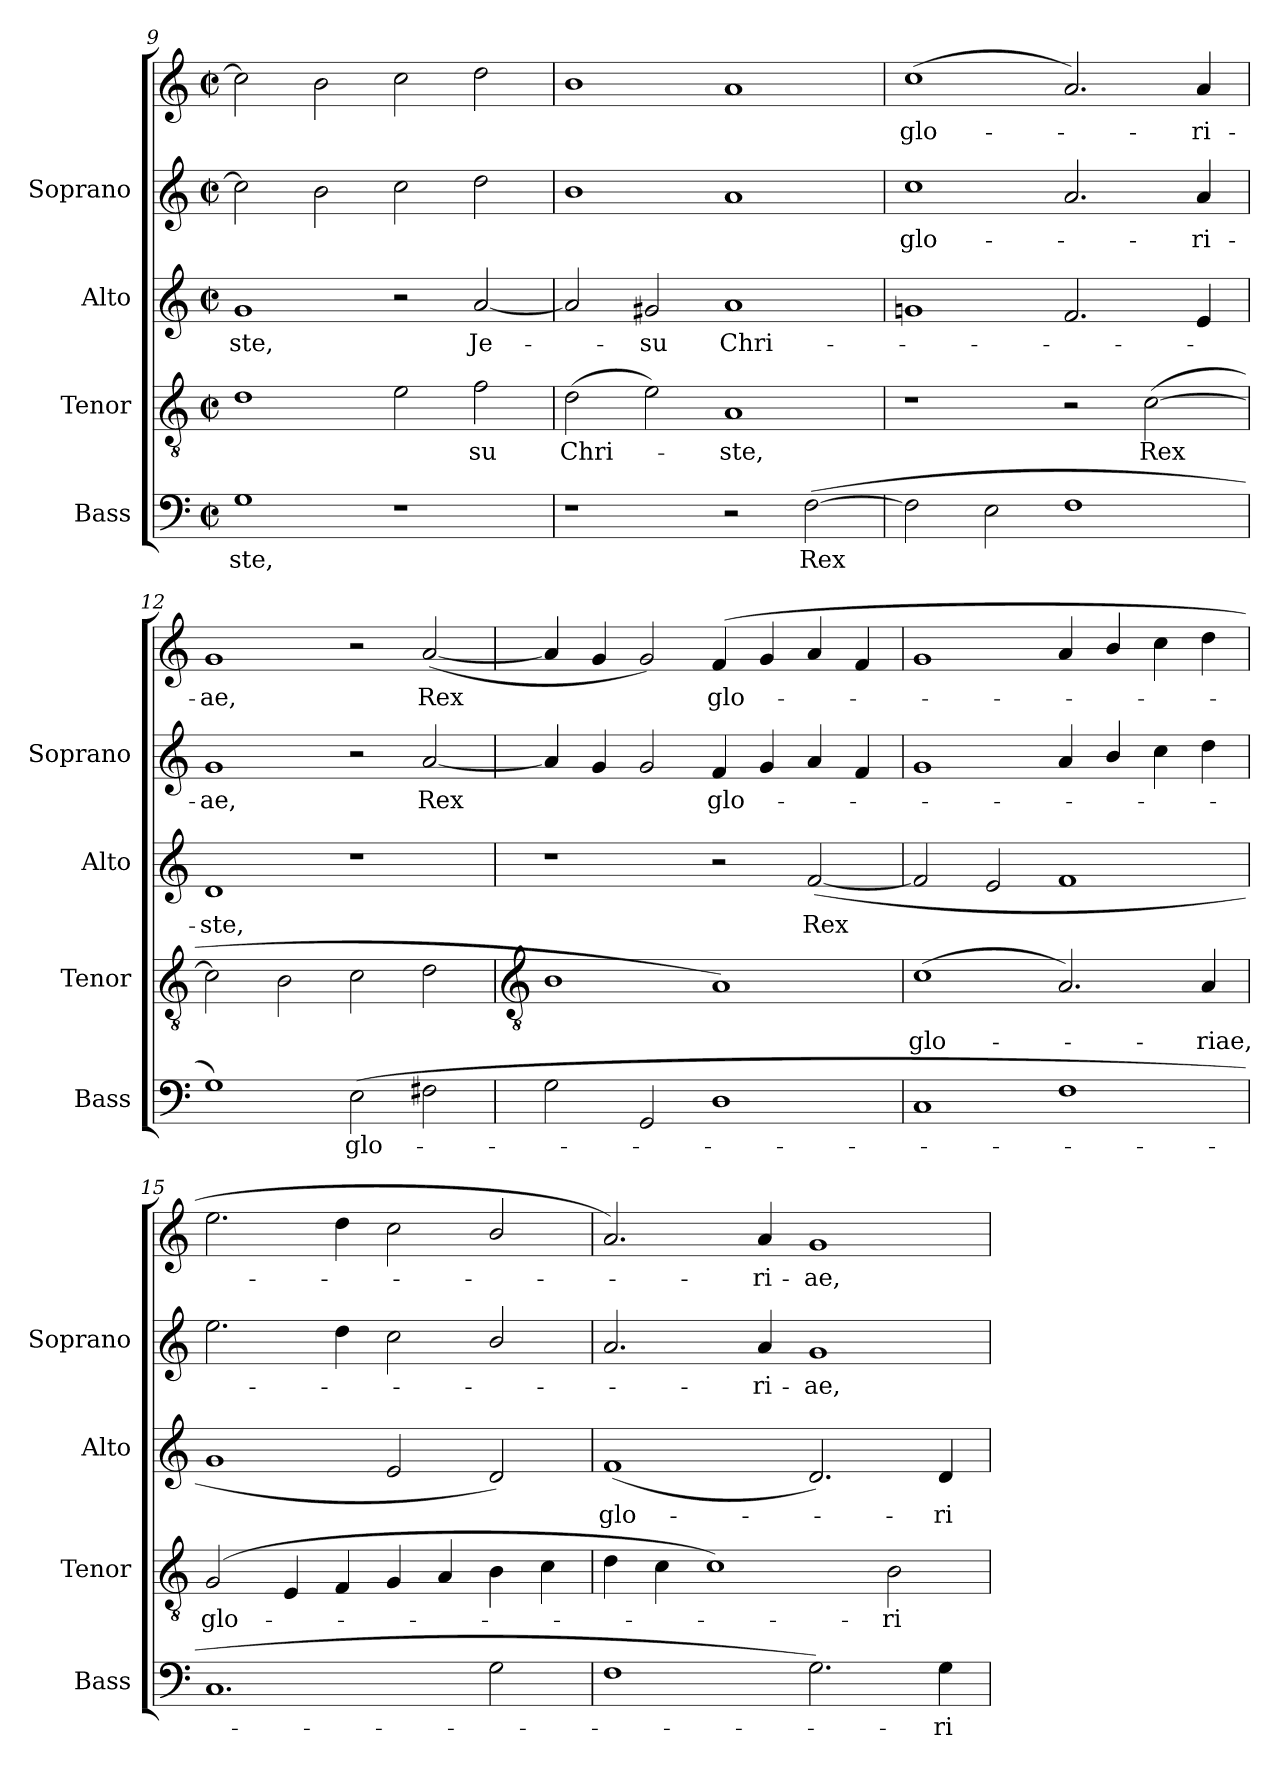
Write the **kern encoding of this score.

**kern	**text	**kern	**text	**kern	**text	**kern	**text	**kern	**text
*part4	*part4	*part3	*part3	*part2	*part2	*part1	*part1	*part1	*part1
*staff5	*staff5	*staff4	*staff4	*staff3	*staff3	*staff2	*staff2	*staff1	*staff1
*I"Bass	*	*I"Tenor	*	*I"Alto	*	*I"Soprano	*	*	*
*I'Bass	*	*I'Tenor	*	*I'Alto	*	*I'Soprano	*	*	*
*clefF4	*	*clefGv2	*	*clefG2	*	*	*	*clefG2	*
*k[]	*	*k[]	*	*k[]	*	*k[]	*	*k[]	*
*C:	*	*C:	*	*C:	*	*C:	*	*C:	*
*M4/2	*	*M4/2	*	*M4/2	*	*M4/2	*	*M4/2	*
*met(c|)	*	*met(c|)	*	*met(c|)	*	*met(c|)	*	*met(c|)	*
=9	=9	=9	=9	=9	=9	=9	=9	=9	=9
!	!LO:LY:b	!	!	!	!LO:LY:b	!	!	!	!
1G	-ste,	1d	.	1g	ste,	2cc]	.	2cc]	.
.	.	.	.	.	.	2b	.	2b	.
1r	.	2e	.	2r	.	2cc	.	2cc	.
!	!	!	!LO:LY:b	!	!LO:LY:b	!	!	!	!
.	.	2f	su	[2a	Je-	2dd	.	2dd	.
=10	=10	=10	=10	=10	=10	=10	=10	=10	=10
!	!	!	!LO:LY:b	!	!	!	!	!	!
1r	.	(>2d	Chri-	2a]	.	1b	.	1b	.
!	!	!	!	!	!LO:LY:b	!	!	!	!
.	.	2e)	.	2g#X	su	.	.	.	.
!	!	!	!LO:LY:b	!	!LO:LY:b	!	!	!	!
2r	.	1A	ste,	1a	Chri-	1a	.	1a	.
!	!LO:LY:b	!	!	!	!	!	!	!	!
(>[2F	Rex	.	.	.	.	.	.	.	.
=11	=11	=11	=11	=11	=11	=11	=11	=11	=11
!	!	!	!	!	!	!	!LO:LY:b	!	!LO:LY:b
2F]	.	1r	.	1gn	.	1cc	glo-	(<1cc	glo-
2E	.	.	.	.	.	.	.	.	.
1F	.	2r	.	2.f	.	2.a	.	2.a)	.
!	!	!	!LO:LY:b	!	!	!	!	!	!
.	.	(<[2c	Rex	.	.	.	.	.	.
!	!	!	!	!	!	!	!LO:LY:b	!	!LO:LY:b
.	.	.	.	4e	.	4a	ri-	4a	ri-
=12	=12	=12	=12	=12	=12	=12	=12	=12	=12
!	!	!	!	!	!LO:LY:b	!	!LO:LY:b	!	!LO:LY:b
1G)	.	2c]	.	1d	ste,	1g	-ae,	1g	-ae,
.	.	2B	.	.	.	.	.	.	.
!	!LO:LY:b	!	!	!	!	!	!	!	!
(>2E	glo-	2c	.	1r	.	2r	.	2r	.
!	!	!	!	!	!	!	!LO:LY:b	!	!LO:LY:b
2F#X	.	2d	.	.	.	[2a	Rex	(<[2a	Rex
!!LO:LB:g=z
=13	=13	=13	=13	=13	=13	=13	=13	=13	=13
*	*	*clefGv2	*	*	*	*	*	*	*
2G	.	1B	.	1r	.	4a]	.	4a]	.
.	.	.	.	.	.	4g	.	4g	.
2GG	.	.	.	.	.	2g	.	2g)	.
!	!	!	!	!	!	!	!LO:LY:b	!	!LO:LY:b
1D	.	1A)	.	2r	.	4f	glo-	(<4f	glo-
.	.	.	.	.	.	4g	.	4g	.
!	!	!	!	!	!LO:LY:b	!	!	!	!
.	.	.	.	(<[2f	Rex	4a	.	4a	.
.	.	.	.	.	.	4f	.	4f	.
=14	=14	=14	=14	=14	=14	=14	=14	=14	=14
!	!	!	!LO:LY:b	!	!	!	!	!	!
1C	.	(<1c	glo-	2f]	.	1g	.	1g	.
.	.	.	.	2e	.	.	.	.	.
1F	.	2.A)	.	1f	.	4a	.	4a	.
.	.	.	.	.	.	4b/	.	4b/	.
.	.	.	.	.	.	4cc	.	4cc	.
!	!	!	!LO:LY:b	!	!	!	!	!	!
.	.	4A	riae,	.	.	4dd	.	4dd	.
=15	=15	=15	=15	=15	=15	=15	=15	=15	=15
!	!	!	!LO:LY:b	!	!	!	!	!	!
1.C	.	(>2G	glo-	1g	.	2.ee	.	2.ee	.
.	.	4E	.	.	.	.	.	.	.
.	.	4F	.	.	.	4dd	.	4dd	.
.	.	4G	.	2e	.	2cc	.	2cc	.
.	.	4A	.	.	.	.	.	.	.
2G	.	4B	.	2d)	.	2b/	.	2b/	.
.	.	4c	.	.	.	.	.	.	.
=16	=16	=16	=16	=16	=16	=16	=16	=16	=16
!	!	!	!	!	!LO:LY:b	!	!	!	!
1F	.	4d	.	(<1f	glo-	2.a	.	2.a)	.
.	.	4c	.	.	.	.	.	.	.
.	.	1c)	.	.	.	.	.	.	.
!	!	!	!	!	!	!	!LO:LY:b	!	!LO:LY:b
.	.	.	.	.	.	4a	ri-	4a	ri-
!	!	!	!	!	!	!	!LO:LY:b	!	!LO:LY:b
2.G)	.	.	.	2.d)	.	1g	-ae,	1g	-ae,
!	!	!	!LO:LY:b	!	!	!	!	!	!
.	.	2B	ri-	.	.	.	.	.	.
!	!LO:LY:b	!	!	!	!LO:LY:b	!	!	!	!
4G	ri-	.	.	4d	ri-	.	.	.	.
=	=	=	=	=	=	=	=	=	=
*-	*-	*-	*-	*-	*-	*-	*-	*-	*-
